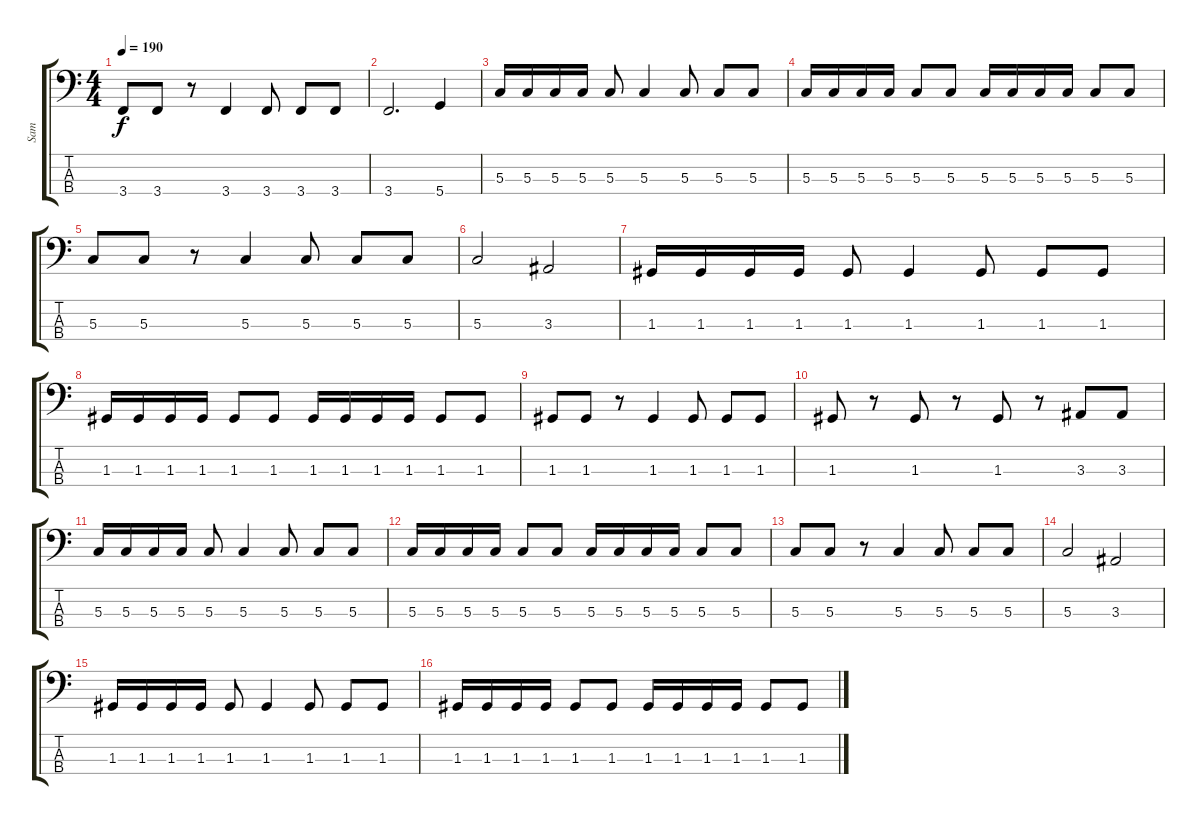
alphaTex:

\track ("Sam" "Sam") {instrument electricbasspick}
\staff {score tabs}
\tuning (F2 C2 G1 D1) {hide}
\ts (4 4)
\tempo 190
\clef f4
\ks c
3.4.8{dy f} 3.4.8 r.8 3.4.4 3.4.8 3.4.8 3.4.8 |
3.4.2{d} 5.4.4 |
5.3.16 5.3.16 5.3.16 5.3.16 5.3.8 5.3.4 5.3.8 5.3.8 5.3.8 |
5.3.16 5.3.16 5.3.16 5.3.16 5.3.8 5.3.8 5.3.16 5.3.16 5.3.16 5.3.16 5.3.8 5.3.8 |
5.3.8 5.3.8 r.8 5.3.4 5.3.8 5.3.8 5.3.8 |
5.3.2 3.3.2 |
1.3.16 1.3.16 1.3.16 1.3.16 1.3.8 1.3.4 1.3.8 1.3.8 1.3.8 |
1.3.16 1.3.16 1.3.16 1.3.16 1.3.8 1.3.8 1.3.16 1.3.16 1.3.16 1.3.16 1.3.8 1.3.8 |
1.3.8 1.3.8 r.8 1.3.4 1.3.8 1.3.8 1.3.8 |
1.3.8 r.8 1.3.8 r.8 1.3.8 r.8 3.3.8 3.3.8 |
5.3.16 5.3.16 5.3.16 5.3.16 5.3.8 5.3.4 5.3.8 5.3.8 5.3.8 |
5.3.16 5.3.16 5.3.16 5.3.16 5.3.8 5.3.8 5.3.16 5.3.16 5.3.16 5.3.16 5.3.8 5.3.8 |
5.3.8 5.3.8 r.8 5.3.4 5.3.8 5.3.8 5.3.8 |
5.3.2 3.3.2 |
1.3.16 1.3.16 1.3.16 1.3.16 1.3.8 1.3.4 1.3.8 1.3.8 1.3.8 |
1.3.16 1.3.16 1.3.16 1.3.16 1.3.8 1.3.8 1.3.16 1.3.16 1.3.16 1.3.16 1.3.8 1.3.8
